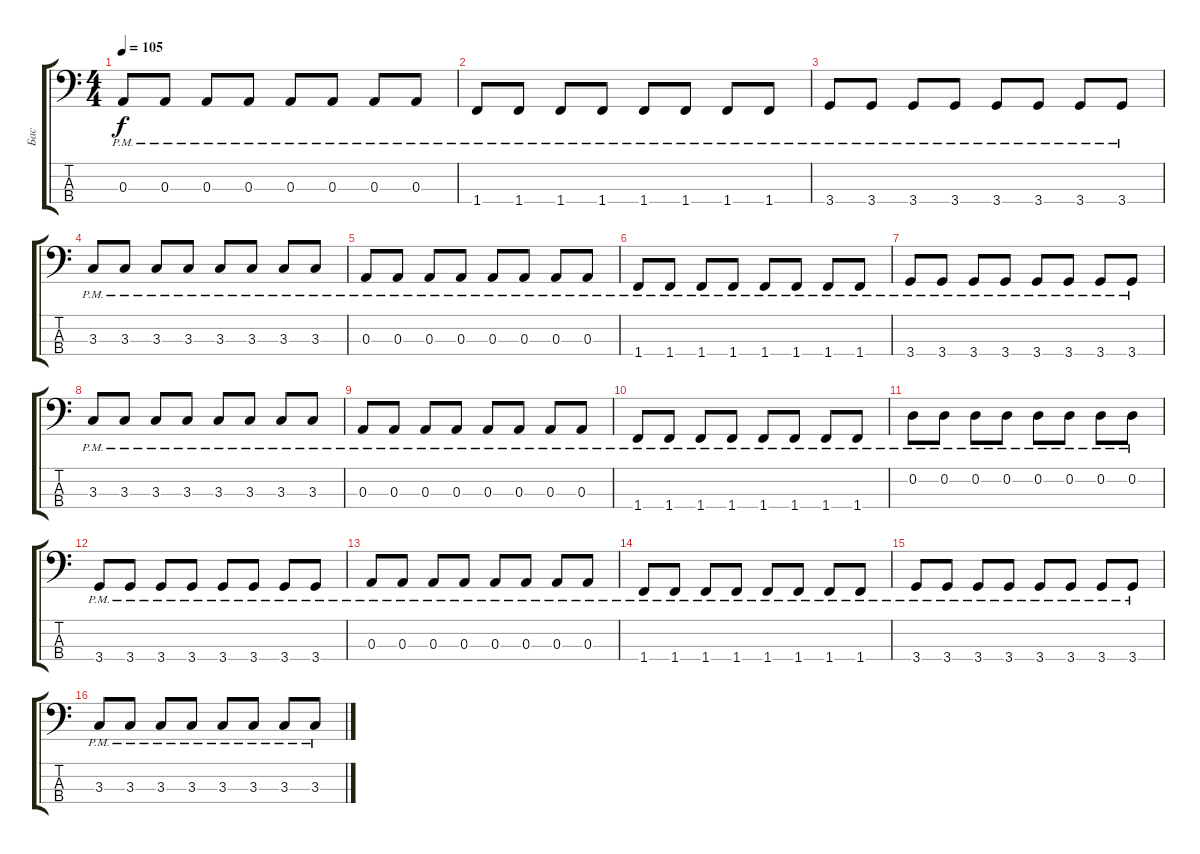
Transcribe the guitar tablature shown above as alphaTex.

\track ("Бас" "Бас") {instrument electricbassfinger}
\staff {score tabs}
\tuning (G2 D2 A1 E1) {hide}
\ts (4 4)
\tempo 105
\clef f4
\ks c
0.3{pm}.8{dy f} 0.3{pm}.8 0.3{pm}.8 0.3{pm}.8 0.3{pm}.8 0.3{pm}.8 0.3{pm}.8 0.3{pm}.8 |
1.4{pm}.8 1.4{pm}.8 1.4{pm}.8 1.4{pm}.8 1.4{pm}.8 1.4{pm}.8 1.4{pm}.8 1.4{pm}.8 |
3.4{pm}.8 3.4{pm}.8 3.4{pm}.8 3.4{pm}.8 3.4{pm}.8 3.4{pm}.8 3.4{pm}.8 3.4{pm}.8 |
3.3{pm}.8 3.3{pm}.8 3.3{pm}.8 3.3{pm}.8 3.3{pm}.8 3.3{pm}.8 3.3{pm}.8 3.3{pm}.8 |
0.3{pm}.8 0.3{pm}.8 0.3{pm}.8 0.3{pm}.8 0.3{pm}.8 0.3{pm}.8 0.3{pm}.8 0.3{pm}.8 |
1.4{pm}.8 1.4{pm}.8 1.4{pm}.8 1.4{pm}.8 1.4{pm}.8 1.4{pm}.8 1.4{pm}.8 1.4{pm}.8 |
3.4{pm}.8 3.4{pm}.8 3.4{pm}.8 3.4{pm}.8 3.4{pm}.8 3.4{pm}.8 3.4{pm}.8 3.4{pm}.8 |
3.3{pm}.8 3.3{pm}.8 3.3{pm}.8 3.3{pm}.8 3.3{pm}.8 3.3{pm}.8 3.3{pm}.8 3.3{pm}.8 |
0.3{pm}.8 0.3{pm}.8 0.3{pm}.8 0.3{pm}.8 0.3{pm}.8 0.3{pm}.8 0.3{pm}.8 0.3{pm}.8 |
1.4{pm}.8 1.4{pm}.8 1.4{pm}.8 1.4{pm}.8 1.4{pm}.8 1.4{pm}.8 1.4{pm}.8 1.4{pm}.8 |
0.2{pm}.8 0.2{pm}.8 0.2{pm}.8 0.2{pm}.8 0.2{pm}.8 0.2{pm}.8 0.2{pm}.8 0.2{pm}.8 |
3.4{pm}.8 3.4{pm}.8 3.4{pm}.8 3.4{pm}.8 3.4{pm}.8 3.4{pm}.8 3.4{pm}.8 3.4{pm}.8 |
0.3{pm}.8 0.3{pm}.8 0.3{pm}.8 0.3{pm}.8 0.3{pm}.8 0.3{pm}.8 0.3{pm}.8 0.3{pm}.8 |
1.4{pm}.8 1.4{pm}.8 1.4{pm}.8 1.4{pm}.8 1.4{pm}.8 1.4{pm}.8 1.4{pm}.8 1.4{pm}.8 |
3.4{pm}.8 3.4{pm}.8 3.4{pm}.8 3.4{pm}.8 3.4{pm}.8 3.4{pm}.8 3.4{pm}.8 3.4{pm}.8 |
3.3{pm}.8 3.3{pm}.8 3.3{pm}.8 3.3{pm}.8 3.3{pm}.8 3.3{pm}.8 3.3{pm}.8 3.3{pm}.8
